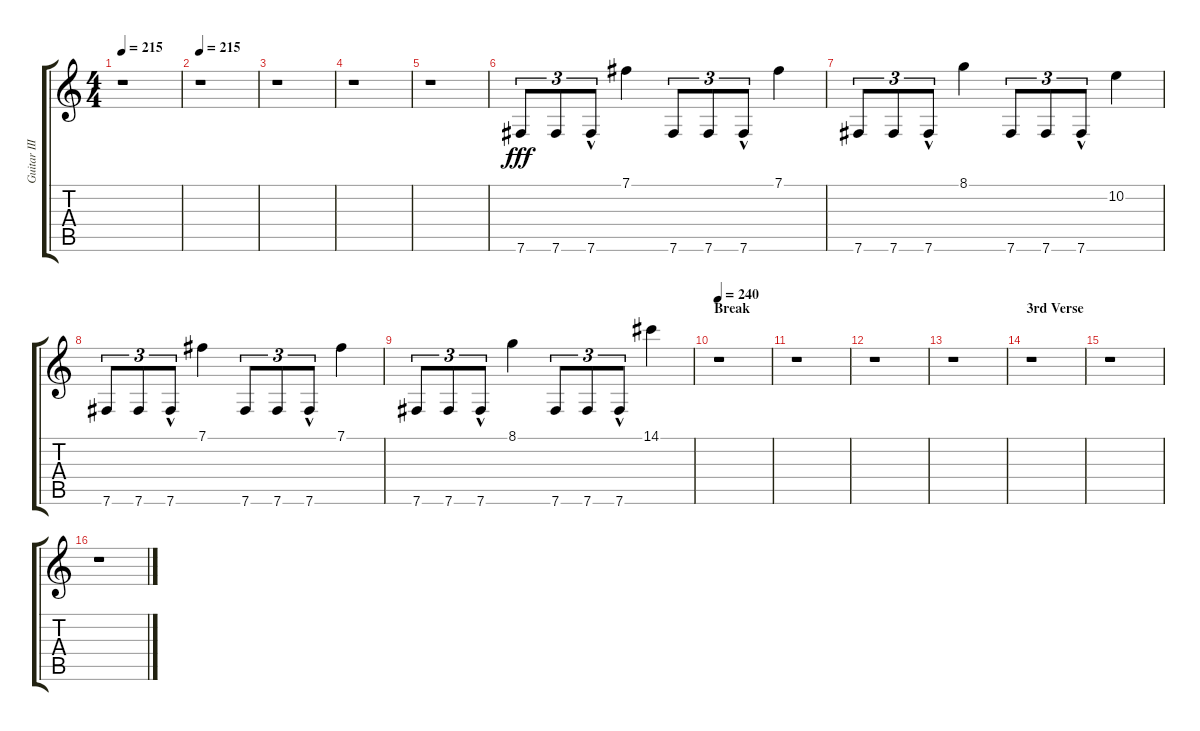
\track ("Guitar III" "Guitar III") {instrument distortionguitar}
\staff {score tabs}
\tuning (B3 Gb3 D3 A2 E2 B1) {hide}
\ts (4 4)
\tempo 215
\clef g2
\ks c
r.1{dy fff} |
\tempo 215
r.1 |
r.1 |
r.1 |
r.1 |
7.6.8{tu (3 2)} 7.6.8{tu (3 2)} 7.6{hac}.8{tu (3 2)} 7.1.4 7.6.8{tu (3 2)} 7.6.8{tu (3 2)} 7.6{hac}.8{tu (3 2)} 7.1.4 |
7.6.8{tu (3 2)} 7.6.8{tu (3 2)} 7.6{hac}.8{tu (3 2)} 8.1.4 7.6.8{tu (3 2)} 7.6.8{tu (3 2)} 7.6{hac}.8{tu (3 2)} 10.2.4 |
7.6.8{tu (3 2)} 7.6.8{tu (3 2)} 7.6{hac}.8{tu (3 2)} 7.1.4 7.6.8{tu (3 2)} 7.6.8{tu (3 2)} 7.6{hac}.8{tu (3 2)} 7.1.4 |
7.6.8{tu (3 2)} 7.6.8{tu (3 2)} 7.6{hac}.8{tu (3 2)} 8.1.4 7.6.8{tu (3 2)} 7.6.8{tu (3 2)} 7.6{hac}.8{tu (3 2)} 14.1.4 |
\section ("" "Break")
\tempo 240
r.1 |
r.1 |
r.1 |
r.1 |
\section ("" "3rd Verse")
r.1 |
r.1 |
r.1
